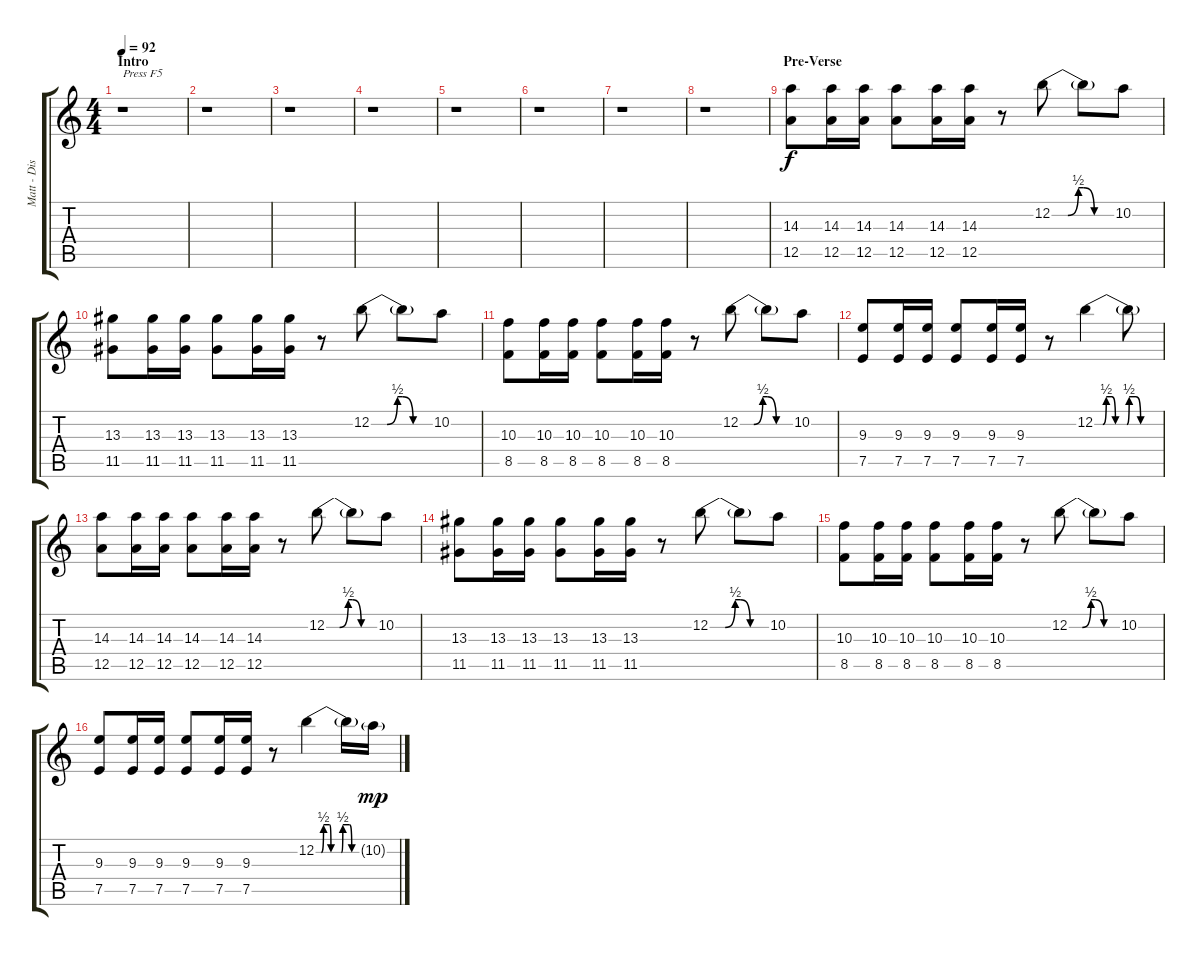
\track ("Matt - Distortion" "Matt - Dis") {instrument distortionguitar}
\staff {score tabs}
\tuning (E4 B3 G3 D3 A2 E2) {hide}
\ts (4 4)
\section ("" "Intro")
\tempo 92
\clef g2
\ks c
r.1{txt "Press F5" dy f instrument distortionguitar} |
r.1 |
r.1 |
r.1 |
r.1 |
r.1 |
r.1 |
r.1 |
\section ("" "Pre-Verse")
(14.3 12.5).8 (14.3 12.5).16 (14.3 12.5).16 (14.3 12.5).8 (14.3 12.5).16 (14.3 12.5).16 r.8 12.2{be (custom 0 0 15 0 25 2 30 2 40 0 60 0)}.8 12.2{t}.8 10.2.8 |
(13.3 11.5).8 (13.3 11.5).16 (13.3 11.5).16 (13.3 11.5).8 (13.3 11.5).16 (13.3 11.5).16 r.8 12.2{be (custom 0 0 15 0 25 2 30 2 40 0 45 0 60 0)}.8 12.2{t}.8 10.2.8 |
(10.3 8.5).8 (10.3 8.5).16 (10.3 8.5).16 (10.3 8.5).8 (10.3 8.5).16 (10.3 8.5).16 r.8 12.2{be (custom 0 0 15 0 25 2 30 2 40 0 60 0)}.8 12.2{t}.8 10.2.8 |
(9.3 7.5).8 (9.3 7.5).16 (9.3 7.5).16 (9.3 7.5).8 (9.3 7.5).16 (9.3 7.5).16 r.8 12.2{be (custom 0 0 7 0 10 2 15 2 18 0 24 0 28 0 30 2 36 2 40 0 47 0 60 0)}.4 12.2{t}.8 |
(14.3 12.5).8 (14.3 12.5).16 (14.3 12.5).16 (14.3 12.5).8 (14.3 12.5).16 (14.3 12.5).16 r.8 12.2{be (custom 0 0 15 0 25 2 30 2 40 0 60 0)}.8 12.2{t}.8 10.2.8 |
(13.3 11.5).8 (13.3 11.5).16 (13.3 11.5).16 (13.3 11.5).8 (13.3 11.5).16 (13.3 11.5).16 r.8 12.2{be (custom 0 0 15 0 25 2 30 2 40 0 60 0)}.8 12.2{t}.8 10.2.8 |
(10.3 8.5).8 (10.3 8.5).16 (10.3 8.5).16 (10.3 8.5).8 (10.3 8.5).16 (10.3 8.5).16 r.8 12.2{be (custom 0 0 15 0 25 2 30 2 40 0 60 0)}.8 12.2{t}.8 10.2.8 |
(9.3 7.5).8 (9.3 7.5).16 (9.3 7.5).16 (9.3 7.5).8 (9.3 7.5).16 (9.3 7.5).16 r.8 12.2{be (custom 0 0 7 0 10 2 18 2 20 0 24 0 28 0 34 0 36 2 45 2 48 0 60 0)}.4 12.2{t}.16 10.2{g}.16{dy mp}
